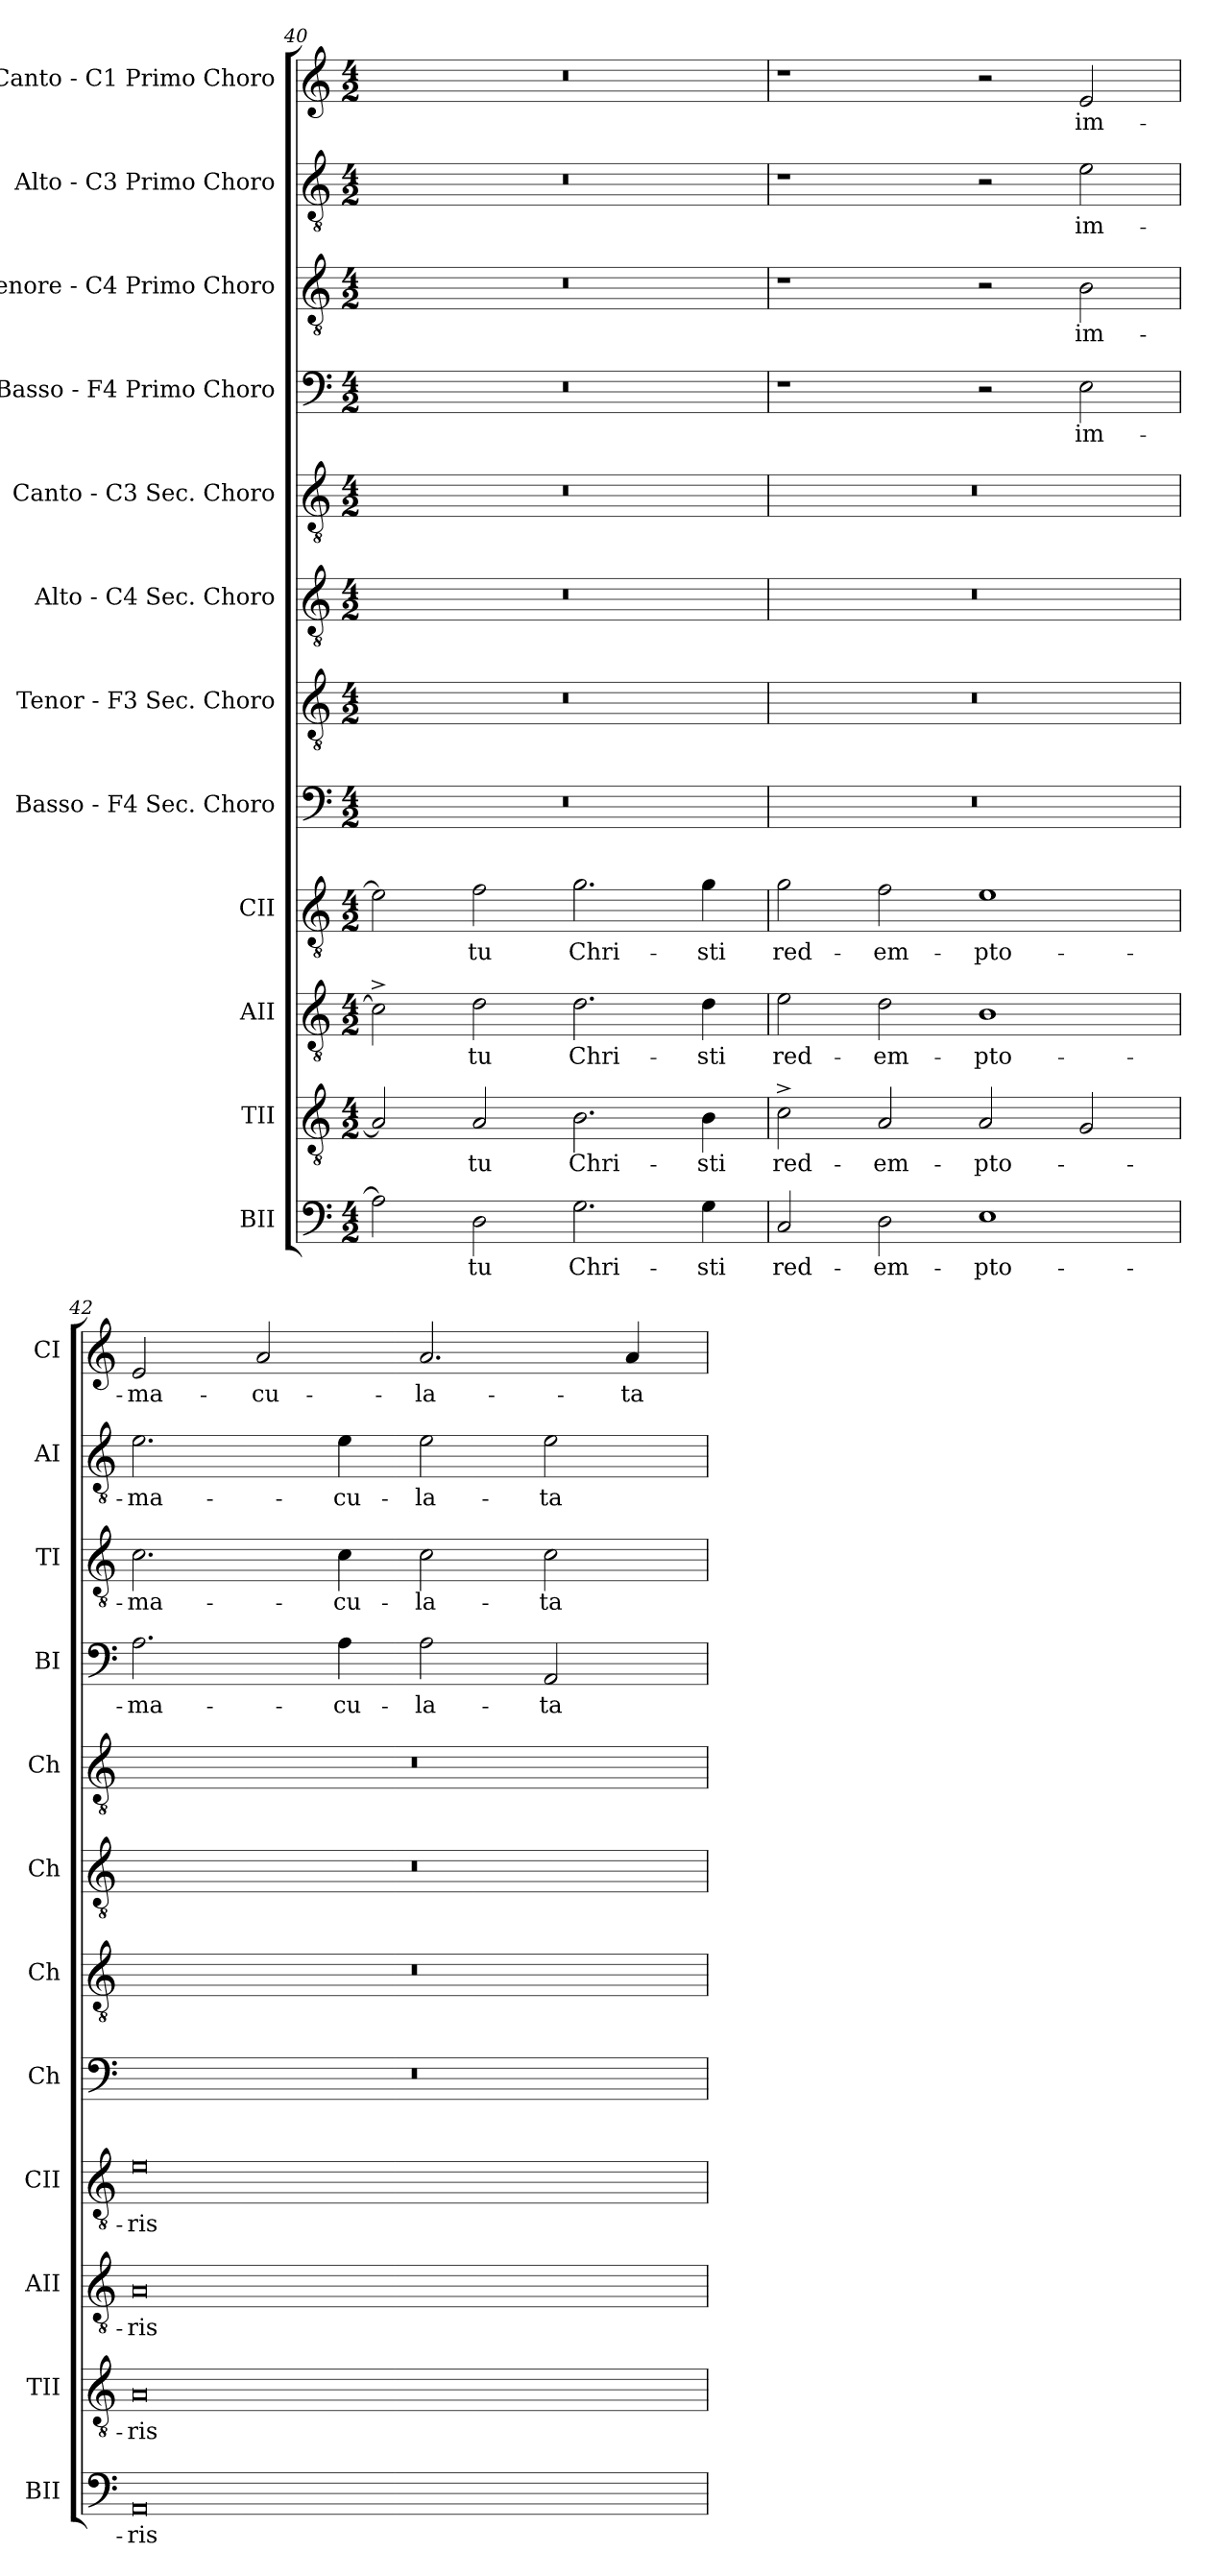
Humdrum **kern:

**kern	**text	**kern	**text	**kern	**text	**kern	**text	**kern	**kern	**kern	**kern	**kern	**text	**kern	**text	**kern	**text	**kern	**text
*part12	*part12	*part11	*part11	*part10	*part10	*part9	*part9	*part8	*part7	*part6	*part5	*part4	*part4	*part3	*part3	*part2	*part2	*part1	*part1
*staff12	*staff12	*staff11	*staff11	*staff10	*staff10	*staff9	*staff9	*staff8	*staff7	*staff6	*staff5	*staff4	*staff4	*staff3	*staff3	*staff2	*staff2	*staff1	*staff1
*I"BII	*	*I"TII	*	*I"AII	*	*I"CII	*	*I"Basso - F4  Sec. Choro	*I"Tenor - F3  Sec. Choro	*I"Alto - C4  Sec. Choro	*I"Canto - C3  Sec. Choro	*I"Basso - F4  Primo Choro	*	*I"Tenore - C4  Primo Choro	*	*I"Alto - C3  Primo Choro	*	*I"Canto - C1  Primo Choro	*
*I'BII	*	*I'TII	*	*I'AII	*	*I'CII	*	*I'Ch	*I'Ch	*I'Ch	*I'Ch	*I'BI	*	*I'TI	*	*I'AI	*	*I'CI	*
*clefF4	*	*clefGv2	*	*clefGv2	*	*clefGv2	*	*clefF4	*clefGv2	*clefGv2	*clefGv2	*clefF4	*	*clefGv2	*	*clefGv2	*	*clefG2	*
*M4/2	*	*M4/2	*	*M4/2	*	*M4/2	*	*M4/2	*M4/2	*M4/2	*M4/2	*M4/2	*	*M4/2	*	*M4/2	*	*M4/2	*
=40	=40	=40	=40	=40	=40	=40	=40	=40	=40	=40	=40	=40	=40	=40	=40	=40	=40	=40	=40
2A\]	.	2A/]	.	2c#^<\]	.	2e\]	.	0r	0r	0r	0r	0r	.	0r	.	0r	.	0r	.
!	!LO:LY:b:cj	!	!LO:LY:b:cj	!	!LO:LY:b:cj	!	!LO:LY:b:cj	!	!	!	!	!	!	!	!	!	!	!	!
2D\	tu	2A/	tu	2d\	tu	2f\	tu	.	.	.	.	.	.	.	.	.	.	.	.
!	!LO:LY:b:cj	!	!LO:LY:b:cj	!	!LO:LY:b:cj	!	!LO:LY:b:cj	!	!	!	!	!	!	!	!	!	!	!	!
2.G\	Chri-	2.B\	Chri-	2.d\	Chri-	2.g\	Chri-	.	.	.	.	.	.	.	.	.	.	.	.
!	!LO:LY:b:cj	!	!LO:LY:b:cj	!	!LO:LY:b:cj	!	!LO:LY:b:cj	!	!	!	!	!	!	!	!	!	!	!	!
4G\	-sti	4B\	-sti	4d\	-sti	4g\	-sti	.	.	.	.	.	.	.	.	.	.	.	.
=41	=41	=41	=41	=41	=41	=41	=41	=41	=41	=41	=41	=41	=41	=41	=41	=41	=41	=41	=41
!	!LO:LY:b	!	!LO:LY:b	!	!LO:LY:b	!	!LO:LY:b	!	!	!	!	!	!	!	!	!	!	!	!
2C/	red-	2c^<\	red-	2e\	red-	2g\	red-	0r	0r	0r	0r	1r	.	1r	.	1r	.	1r	.
!	!LO:LY:b:cj	!	!LO:LY:b:cj	!	!LO:LY:b:cj	!	!LO:LY:b:cj	!	!	!	!	!	!	!	!	!	!	!	!
2D\	-em-	2A/	-em-	2d\	-em-	2f\	-em-	.	.	.	.	.	.	.	.	.	.	.	.
!	!LO:LY:b:rj	!	!LO:LY:b:rj	!	!LO:LY:b:rj	!	!LO:LY:b:rj	!	!	!	!	!	!	!	!	!	!	!	!
1E	-pto-	2A/	-pto-	1B	-pto-	1e	-pto-	.	.	.	.	2r	.	2r	.	2r	.	2r	.
!	!	!	!	!	!	!	!	!	!	!	!	!	!LO:LY:b:cj	!	!LO:LY:b:cj	!	!LO:LY:b:cj	!	!LO:LY:b:cj
.	.	2G/	.	.	.	.	.	.	.	.	.	2E\	im-	2B\	im-	2e\	im-	2e/	im-
=42	=42	=42	=42	=42	=42	=42	=42	=42	=42	=42	=42	=42	=42	=42	=42	=42	=42	=42	=42
!	!LO:LY:b:cj	!	!LO:LY:b:cj	!	!LO:LY:b:cj	!	!LO:LY:b:cj	!	!	!	!	!	!LO:LY:b:cj	!	!LO:LY:b:cj	!	!LO:LY:b:cj	!	!LO:LY:b:cj
0AA	-ris	0A	-ris	0A	-ris	0e	-ris	0r	0r	0r	0r	2.A\	-ma-	2.c\	-ma-	2.e\	-ma-	2e/	-ma-
!	!	!	!	!	!	!	!	!	!	!	!	!	!	!	!	!	!	!	!LO:LY:b:cj
.	.	.	.	.	.	.	.	.	.	.	.	.	.	.	.	.	.	2a/	-cu-
!	!	!	!	!	!	!	!	!	!	!	!	!	!LO:LY:b	!	!LO:LY:b	!	!LO:LY:b	!	!
.	.	.	.	.	.	.	.	.	.	.	.	4A\	-cu-	4c\	-cu-	4e\	-cu-	.	.
!	!	!	!	!	!	!	!	!	!	!	!	!	!LO:LY:b:rj	!	!LO:LY:b:rj	!	!LO:LY:b:rj	!	!LO:LY:b:cj
.	.	.	.	.	.	.	.	.	.	.	.	2A\	-la-	2c\	-la-	2e\	-la-	2.a/	-la-
!	!	!	!	!	!	!	!	!	!	!	!	!	!LO:LY:b:cj	!	!LO:LY:b:cj	!	!LO:LY:b:cj	!	!
.	.	.	.	.	.	.	.	.	.	.	.	2AA/	-ta	2c\	-ta	2e\	-ta	.	.
!	!	!	!	!	!	!	!	!	!	!	!	!	!	!	!	!	!	!	!LO:LY:b:cj
.	.	.	.	.	.	.	.	.	.	.	.	.	.	.	.	.	.	4a/	-ta
=	=	=	=	=	=	=	=	=	=	=	=	=	=	=	=	=	=	=	=
*-	*-	*-	*-	*-	*-	*-	*-	*-	*-	*-	*-	*-	*-	*-	*-	*-	*-	*-	*-
